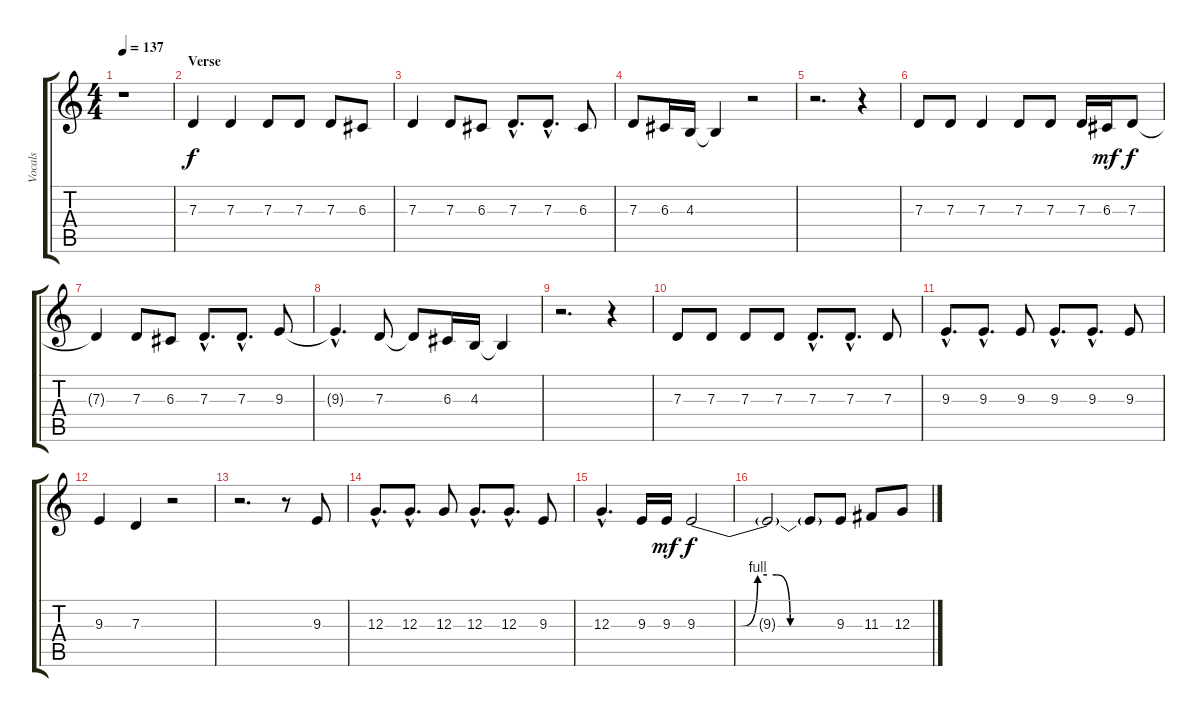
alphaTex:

\track ("Vocals" "Vocals") {instrument baritonesax}
\staff {score tabs}
\tuning (E4 B3 G3 D3 A2 E2) {hide}
\ts (4 4)
\tempo 137
\clef g2
\ks c
r.1{dy f} |
\section ("" "Verse")
7.3.4 7.3.4 7.3.8 7.3.8 7.3.8 6.3.8 |
7.3.4 7.3.8 6.3.8 7.3{hac}.8{d} 7.3{hac}.8{d} 6.3.8 |
7.3.8 6.3.16 4.3.16 4.3{t}.4 r.2 |
r.2{d} r.4 |
7.3.8 7.3.8 7.3.4 7.3.8 7.3.8 7.3.16 6.3.16{dy mf} 7.3.8{dy f} |
7.3{t}.4 7.3.8 6.3.8 7.3{hac}.8{d} 7.3{hac}.8{d} 9.3.8 |
9.3{hac t}.4{d} 7.3.8 7.3{t}.8 6.3.16 4.3.16 4.3{t}.4 |
r.2{d} r.4 |
7.3.8 7.3.8 7.3.8 7.3.8 7.3{hac}.8{d} 7.3{hac}.8{d} 7.3.8 |
9.3{hac}.8{d} 9.3{hac}.8{d} 9.3.8 9.3{hac}.8{d} 9.3{hac}.8{d} 9.3.8 |
9.3.4 7.3.4 r.2 |
r.2{d} r.8 9.3.8 |
12.3{hac}.8{d} 12.3{hac}.8{d} 12.3.8 12.3{hac}.8{d} 12.3{hac}.8{d} 9.3.8 |
12.3{hac}.4{d} 9.3.16 9.3.16{dy mf} 9.3{be (custom 0 0 19 0 26 4 30 4 34 4 40 0 60 0)}.2{dy f} |
9.3{t}.2 9.3{t}.8 9.3.8 11.3.8 12.3.8
